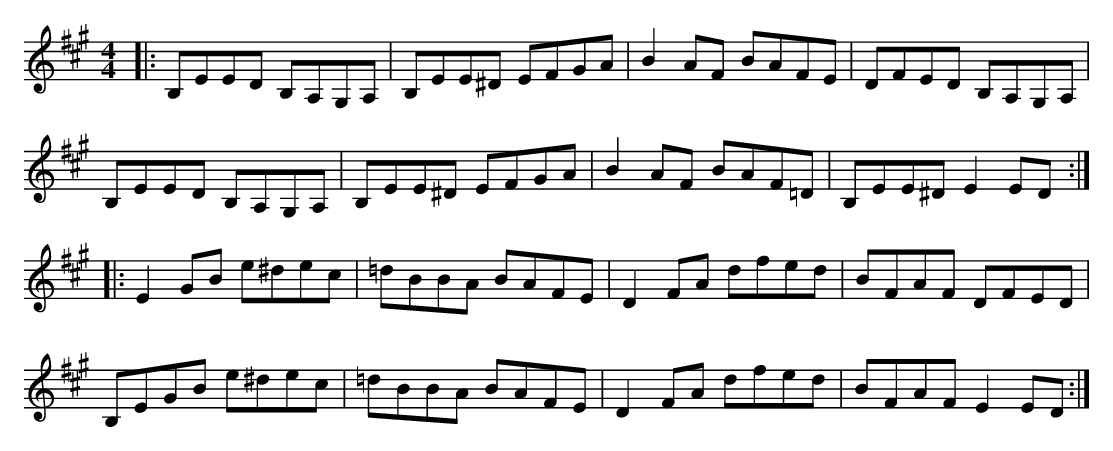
X:1
M:4/4
K:Emix
|:B,EED B,A,G,A,|B,EE^D EFGA|B2AF BAFE|DFED B,A,G,A,|
B,EED B,A,G,A,|B,EE^D EFGA|B2AF BAF=D|B,EE^D E2ED:|
|:E2GB e^dec|=dBBA BAFE|D2FA dfed|BFAF DFED|
B,EGB e^dec|=dBBA BAFE|D2FA dfed|BFAF E2ED:|
